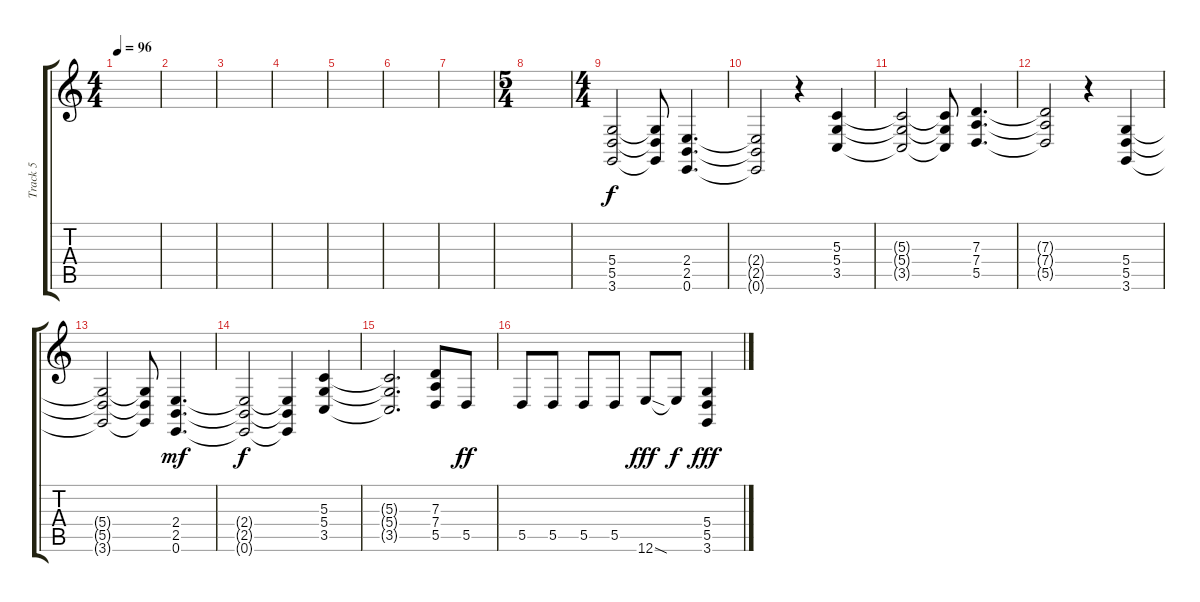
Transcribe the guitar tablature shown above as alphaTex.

\track ("Track 5" "Track 5") {instrument lead2sawtooth}
\staff {score tabs}
\tuning (E4 B3 G3 D3 A2 E2) {hide}
\ts (4 4)
\tempo 96
\clef g2
\ks c
|
|
|
|
|
|
|
\ts (5 4)
|
\ts (4 4)
(5.4 5.5 3.6).2{dy f volume 8 balance 8 instrument distortionguitar} (5.4{t} 5.5{t} 3.6{t}).8 (2.4 2.5 0.6).4{d} |
(2.4{t} 2.5{t} 0.6{t}).2 r.4 (5.3 5.4 3.5).4 |
(5.3{t} 5.4{t} 3.5{t}).2 (5.3{t} 5.4{t} 3.5{t}).8 (7.3 7.4 5.5).4{d} |
(7.3{t} 7.4{t} 5.5{t}).2 r.4 (5.4 5.5 3.6).4 |
(5.4{t} 5.5{t} 3.6{t}).2 (5.4{t} 5.5{t} 3.6{t}).8 (2.4 2.5 0.6).4{d dy mf} |
(2.4{t} 2.5{t} 0.6{t}).2{dy f} (2.4{t} 2.5{t} 0.6{t}).4 (5.3 5.4 3.5).4 |
(5.3{t} 5.4{t} 3.5{t}).2{d} (7.3 7.4 5.5).8 5.5.8{dy ff} |
5.5.8 5.5.8 5.5.8 5.5.8 12.6{sod}.8{dy fff} 12.6{t}.8{dy f} (5.4 5.5 3.6).4{dy fff}
